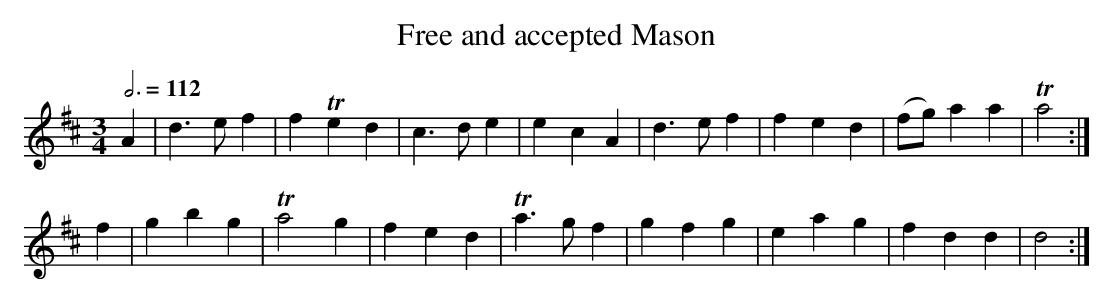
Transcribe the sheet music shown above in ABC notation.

X:1
T:Free and accepted Mason
M:3/4
L:1/4
Q:3/4=112
K:D % Mixolydian in the MS
A|d>ef|fTed|c>de| ecA |d>ef|fed|(f/g/)aa|Ta2:|
f|gbg |Ta2g|fed |Ta>gf|gfg |eag|fdd     | d2:|
